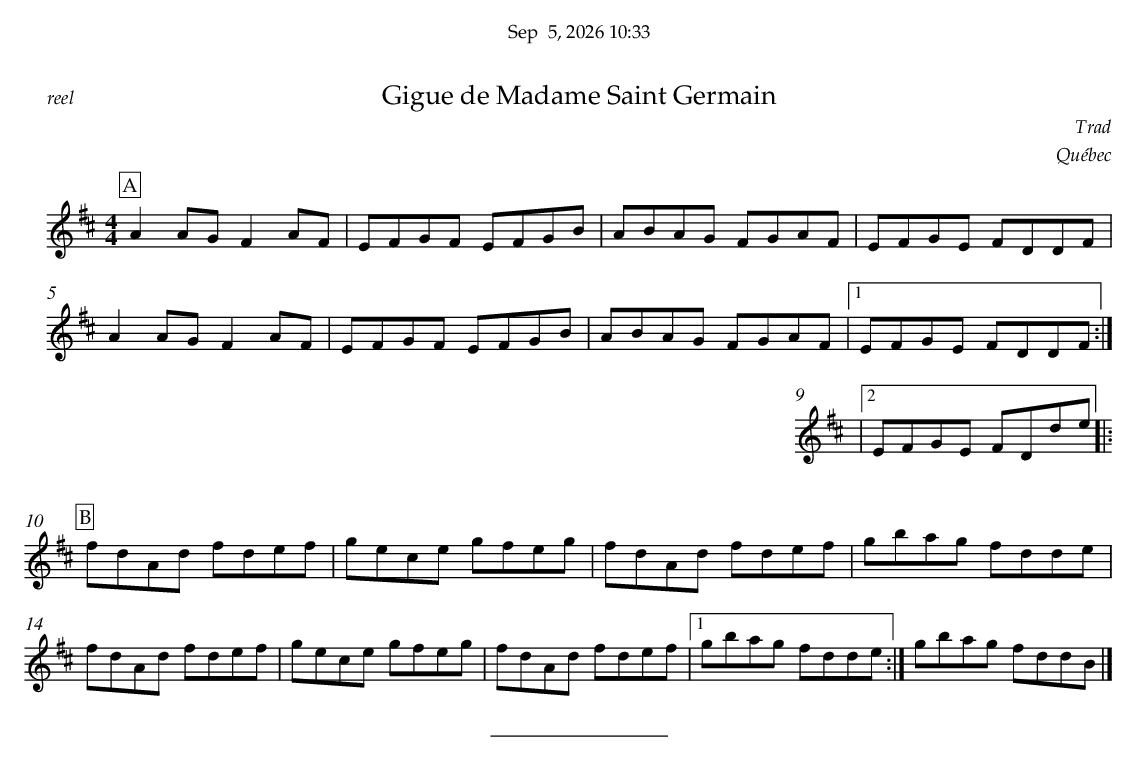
X:1
T:Gigue de Madame Saint Germain
C:Trad
O:Québec
M:4/4
L:1/8
K:Dmaj
P:A
A2AG F2AF | EFGF EFGB | ABAG FGAF | EFGE FDDF |
A2AG F2AF | EFGF EFGB | ABAG FGAF |1 EFGE FDDF :|
|2 EFGE FDde |:
%%vskip 0.5cm
P:B
fdAd fdef | gece gfeg | fdAd fdef | gbag fdde |
fdAd fdef | gece gfeg | fdAd fdef |1 gbag fdde :| gbag fddB |]
